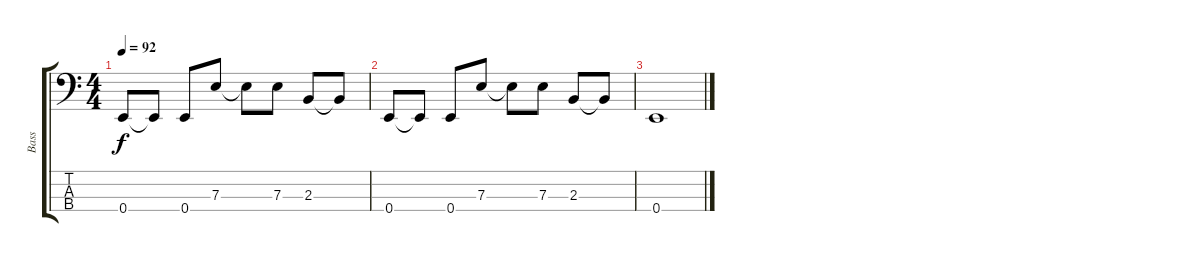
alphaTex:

\track ("Bass" "Bass") {instrument electricbassfinger}
\staff {score tabs}
\tuning (G2 D2 A1 E1) {hide}
\ts (4 4)
\tempo 92
\clef f4
\ks c
0.4.8{dy f} 0.4{t}.8 0.4.8 7.3.8 7.3{t}.8 7.3.8 2.3.8 2.3{t}.8 |
0.4.8 0.4{t}.8 0.4.8 7.3.8 7.3{t}.8 7.3.8 2.3.8 2.3{t}.8 |
0.4.1
